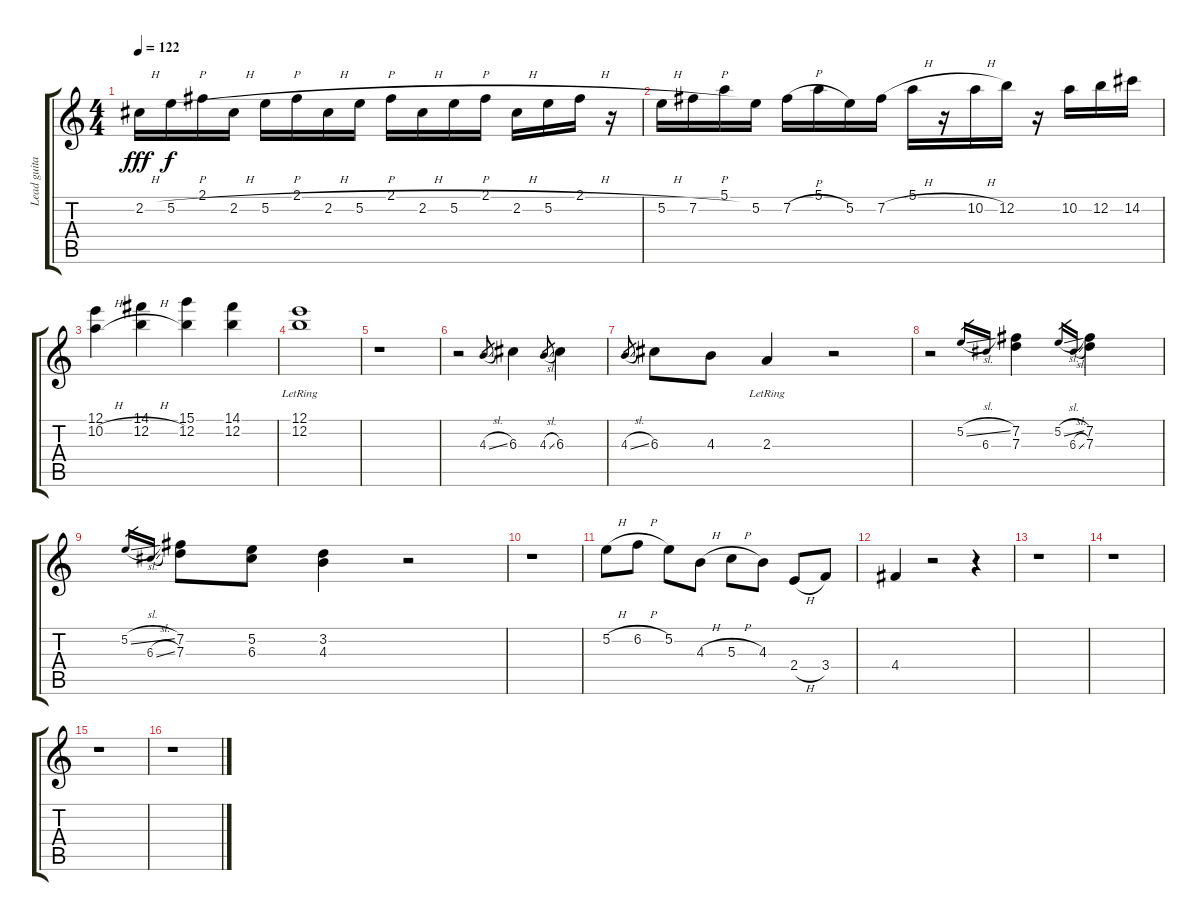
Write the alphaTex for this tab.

\track ("Lead guitar" "Lead guita") {instrument overdrivenguitar}
\staff {score tabs}
\tuning (E4 B3 G3 D3 A2 E2) {hide}
\ts (4 4)
\tempo 122
\clef g2
\ks c
2.2{h}.16{dy fff} 5.2{h}.16{dy f} 2.1.16 2.2{h}.16 5.2{h}.16 2.1.16 2.2{h}.16 5.2{h}.16 2.1.16 2.2{h}.16 5.2{h}.16 2.1.16 2.2{h}.16 5.2{h}.16 2.1.16 r.16 |
5.2{h}.16 7.2{h}.16 5.1.16 5.2.16 7.2{h}.16 5.1.16 5.2.16 7.2{h}.16 5.1.16 r.16 10.2{h}.16 12.2.16 r.16 10.2.16 12.2.16 14.2.16 |
(12.1 10.2{h}).4 (14.1 12.2{h}).4 (15.1 12.2).4 (14.1 12.2).4 |
(12.1{lr} 12.2{lr}).1 |
r.1 |
r.2 4.3{sl}.8{gr} 6.3.4 4.3{sl}.8{gr} 6.3.4 |
4.3{sl}.8{gr} 6.3.8 4.3.8 2.3{lr}.4 r.2 |
r.2 5.2{sl}.16{gr} 6.3.16{gr} (7.2 7.3).4 5.2{sl}.16{gr} 6.3{sl}.16{gr} (7.2 7.3).4 |
5.2{sl}.16{gr} 6.3{sl}.16{gr} (7.2 7.3).8 (5.2 6.3).8 (3.2 4.3).4 r.2 |
r.1 |
5.2{h}.8 6.2{h}.8 5.2.8 4.3{h}.8 5.3{h}.8 4.3.8 2.4{h}.8 3.4.8 |
4.4.4 r.2 r.4 |
r.1 |
r.1 |
r.1 |
r.1
